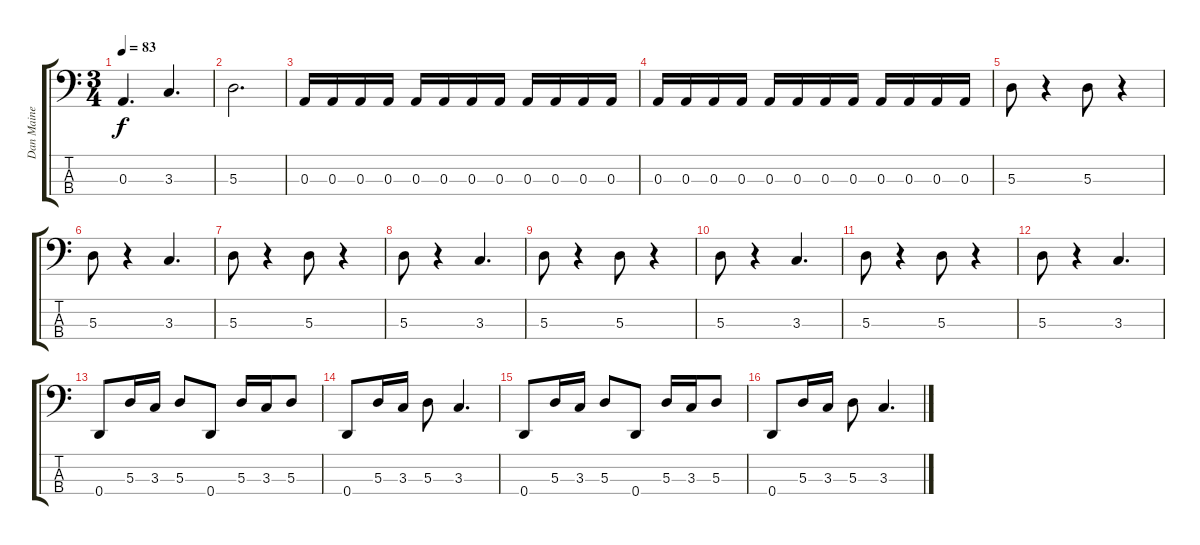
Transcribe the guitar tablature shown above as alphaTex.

\track ("Dan Maine" "Dan Maine") {instrument electricbassfinger}
\staff {score tabs}
\tuning (G2 D2 A1 D1) {hide}
\ts (3 4)
\tempo 83
\clef f4
\ks c
0.3.4{d dy f} 3.3.4{d} |
5.3.2{d} |
0.3.16 0.3.16 0.3.16 0.3.16 0.3.16 0.3.16 0.3.16 0.3.16 0.3.16 0.3.16 0.3.16 0.3.16 |
0.3.16 0.3.16 0.3.16 0.3.16 0.3.16 0.3.16 0.3.16 0.3.16 0.3.16 0.3.16 0.3.16 0.3.16 |
5.3.8 r.4 5.3.8 r.4 |
5.3.8 r.4 3.3.4{d} |
5.3.8 r.4 5.3.8 r.4 |
5.3.8 r.4 3.3.4{d} |
5.3.8 r.4 5.3.8 r.4 |
5.3.8 r.4 3.3.4{d} |
5.3.8 r.4 5.3.8 r.4 |
5.3.8 r.4 3.3.4{d} |
0.4.8 5.3.16 3.3.16 5.3.8 0.4.8 5.3.16 3.3.16 5.3.8 |
0.4.8 5.3.16 3.3.16 5.3.8 3.3.4{d} |
0.4.8 5.3.16 3.3.16 5.3.8 0.4.8 5.3.16 3.3.16 5.3.8 |
0.4.8 5.3.16 3.3.16 5.3.8 3.3.4{d}
